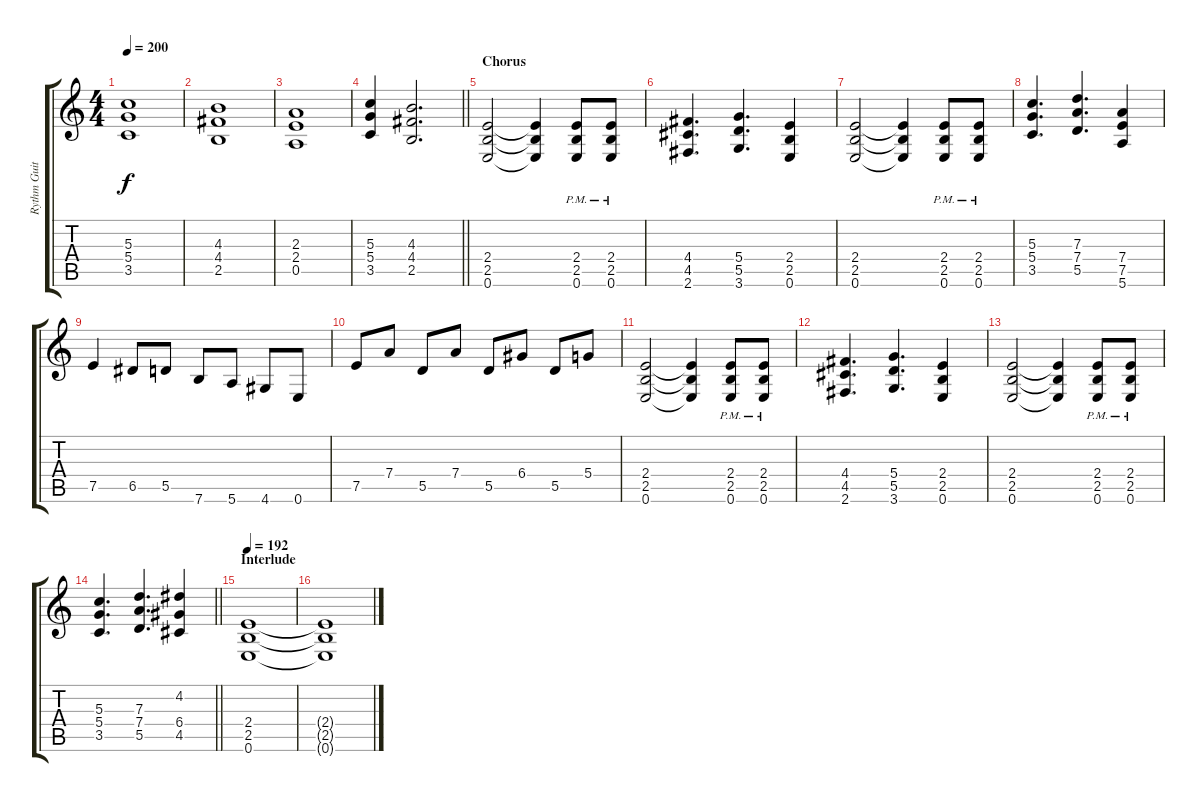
\track ("Rythm Guitar" "Rythm Guit") {instrument distortionguitar}
\staff {score tabs}
\tuning (E4 B3 G3 D3 A2 E2) {hide}
\ts (4 4)
\tempo 200
\clef g2
\ks c
(5.3 5.4 3.5).1{dy f} |
(4.3 4.4 2.5).1 |
(2.3 2.4 0.5).1 |
\barLineRight lightlight
(5.3 5.4 3.5).4 (4.3 4.4 2.5).2{d} |
\section ("" "Chorus")
(2.4 2.5 0.6).2 (2.4{t} 2.5{t} 0.6{t}).4 (2.4{pm} 2.5{pm} 0.6{pm}).8 (2.4{pm} 2.5{pm} 0.6{pm}).8 |
(4.4 4.5 2.6).4{d} (5.4 5.5 3.6).4{d} (2.4 2.5 0.6).4 |
(2.4 2.5 0.6).2 (2.4{t} 2.5{t} 0.6{t}).4 (2.4{pm} 2.5{pm} 0.6{pm}).8 (2.4{pm} 2.5{pm} 0.6{pm}).8 |
(5.3 5.4 3.5).4{d} (7.3 7.4 5.5).4{d} (7.4 7.5 5.6).4 |
7.5.4 6.5.8 5.5.8 7.6.8 5.6.8 4.6.8 0.6.8 |
7.5.8 7.4.8 5.5.8 7.4.8 5.5.8 6.4.8 5.5.8 5.4.8 |
(2.4 2.5 0.6).2 (2.4{t} 2.5{t} 0.6{t}).4 (2.4{pm} 2.5{pm} 0.6{pm}).8 (2.4{pm} 2.5{pm} 0.6{pm}).8 |
(4.4 4.5 2.6).4{d} (5.4 5.5 3.6).4{d} (2.4 2.5 0.6).4 |
(2.4 2.5 0.6).2 (2.4{t} 2.5{t} 0.6{t}).4 (2.4{pm} 2.5{pm} 0.6{pm}).8 (2.4{pm} 2.5{pm} 0.6{pm}).8 |
\barLineRight lightlight
(5.3 5.4 3.5).4{d} (7.3 7.4 5.5).4{d} (4.2 6.4 4.5).4 |
\section ("" "Interlude")
\tempo 192
(2.4 2.5 0.6).1 |
(2.4{t} 2.5{t} 0.6{t}).1
